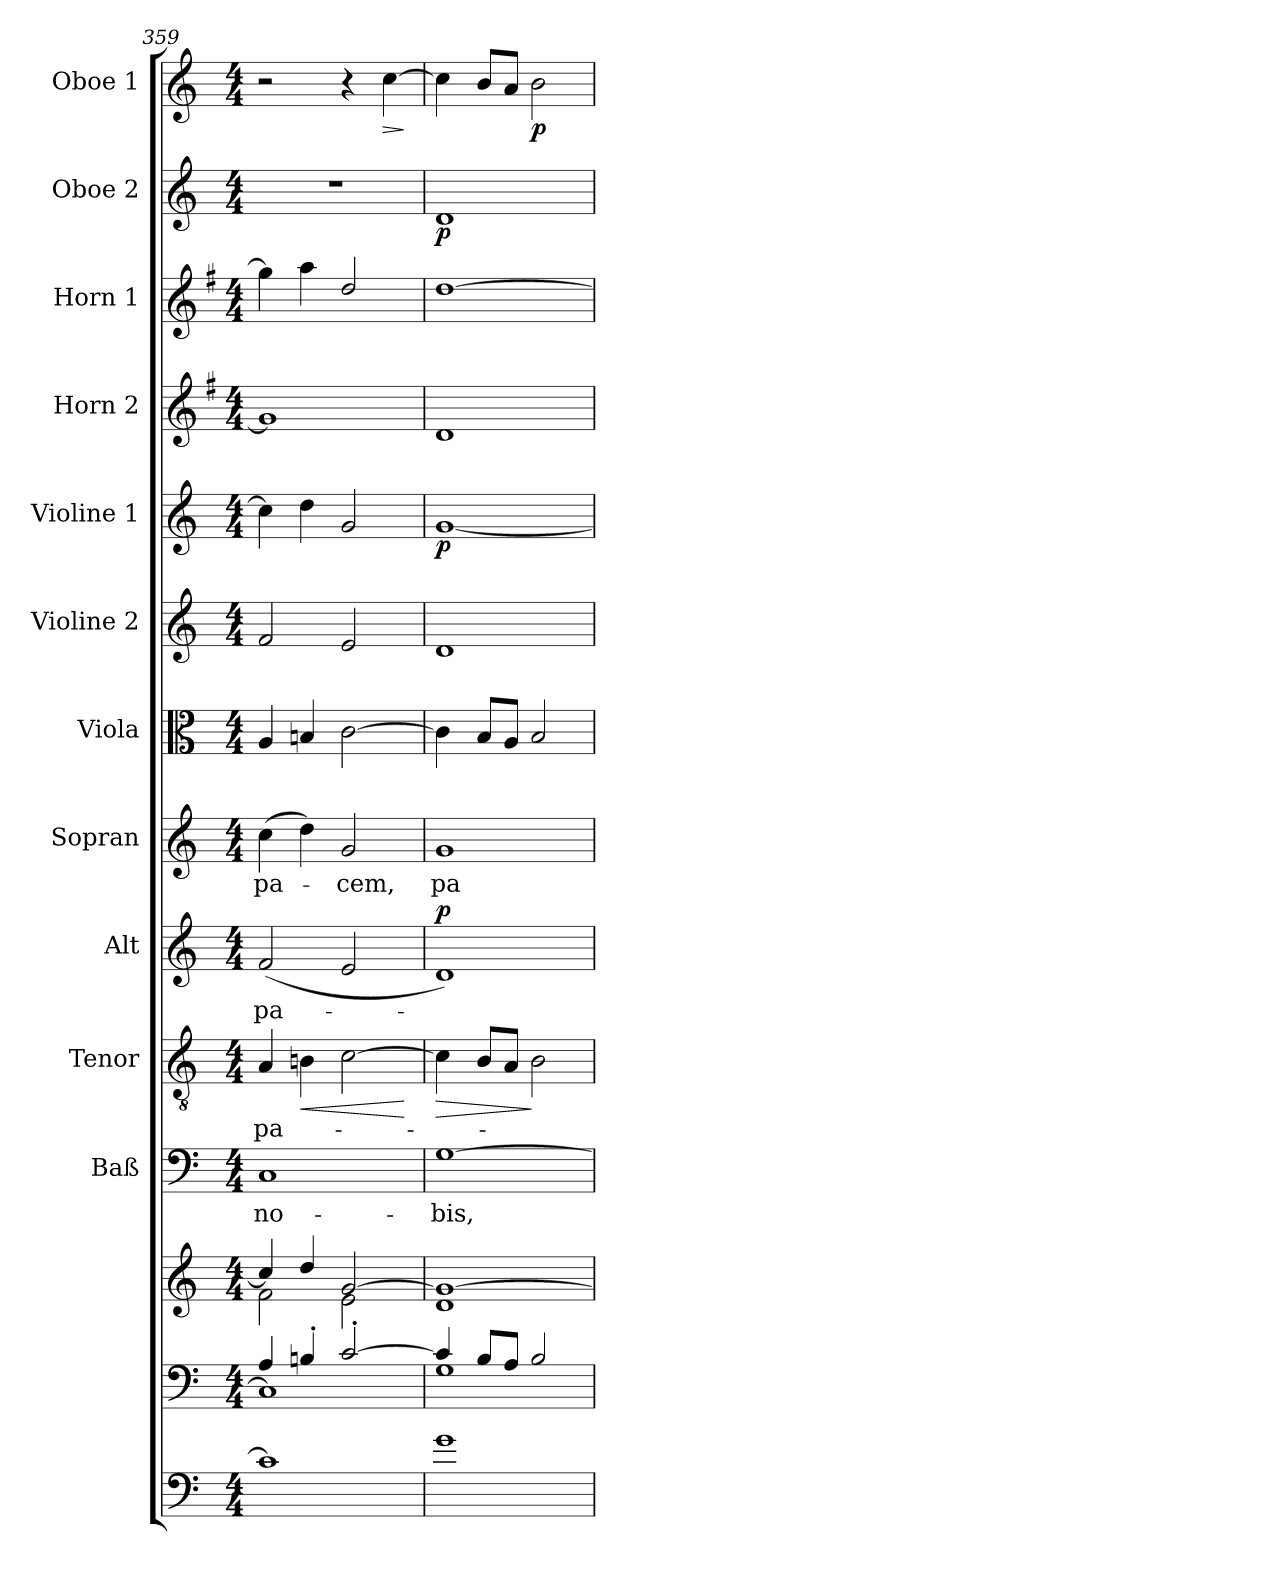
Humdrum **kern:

**kern	**kern	**kern	**kern	**text	**kern	**text	**dynam	**kern	**text	**dynam	**kern	**text	**kern	**kern	**kern	**dynam	**kern	**kern	**kern	**dynam	**kern	**dynam
*part13	*part12	*part12	*part11	*part11	*part10	*part10	*part10	*part9	*part9	*part9	*part8	*part8	*part7	*part6	*part5	*part5	*part4	*part3	*part2	*part2	*part1	*part1
*staff14	*staff13	*staff12	*staff11	*staff11	*staff10	*staff10	*staff10	*staff9	*staff9	*staff9	*staff8	*staff8	*staff7	*staff6	*staff5	*staff5	*staff4	*staff3	*staff2	*staff2	*staff1	*staff1
*	*	*	*I"Baß	*	*I"Tenor	*	*	*I"Alt	*	*	*I"Sopran	*	*I"Viola	*I"Violine 2	*I"Violine 1	*	*I"Horn 2	*I"Horn 1	*I"Oboe 2	*	*I"Oboe 1	*
*	*	*	*I'Baß	*	*I'Ten	*	*	*I'Alt	*	*	*I'Sop	*	*I'Vla.	*I'Vln. 2	*I'Vln. 1	*	*I'Hrn. 2	*I'Hrn. 1	*I'Ob. 2	*	*I'Ob. 1	*
!!LO:PB:g=z
*clefF4	*clefF4	*clefG2	*clefF4	*	*clefGv2	*	*	*clefG2	*	*	*clefG2	*	*clefC3	*clefG2	*clefG2	*	*clefG2	*clefG2	*clefG2	*	*clefG2	*
*ITrd7c12	*	*	*	*	*	*	*	*	*	*	*	*	*	*	*	*	*ITrd4c7	*ITrd4c7	*	*	*	*
*k[]	*k[]	*k[]	*k[]	*	*k[]	*	*	*k[]	*	*	*k[]	*	*k[]	*k[]	*k[]	*	*k[]	*k[]	*k[]	*	*k[]	*
*C:	*C:	*C:	*C:	*	*C:	*	*	*C:	*	*	*C:	*	*C:	*C:	*C:	*	*C:	*C:	*C:	*	*C:	*
*M4/4	*M4/4	*M4/4	*M4/4	*	*M4/4	*	*	*M4/4	*	*	*M4/4	*	*M4/4	*M4/4	*M4/4	*	*M4/4	*M4/4	*M4/4	*	*M4/4	*
=359	=359	=359	=359	=359	=359	=359	=359	=359	=359	=359	=359	=359	=359	=359	=359	=359	=359	=359	=359	=359	=359	=359
*	*^	*^	*	*	*	*	*	*	*	*	*	*	*	*	*	*	*	*	*	*	*	*
!	!	!	!	!	!	!LO:LY:b	!	!LO:LY:b	!	!	!LO:LY:b	!	!	!LO:LY:b	!	!	!	!	!	!	!	!	!	!
1C]	4A/	1C]	4cc/]	2f\	1C	no-	4A/	pa-	.	(<2f/	pa-	.	(>4cc\	pa-	4A/	2f/	4cc\]	.	1c]	4cc\]	1r	.	2r	.
!	!	!	!	!	!	!	!	!	!LO:HP:b	!	!	!	!	!	!	!	!	!	!	!	!	!	!	!
.	4Bn'</	.	4dd/	.	.	.	4Bn\	.	<	.	.	.	4dd\)	.	4Bn/	.	4dd\	.	.	4dd\	.	.	.	.
!	!	!	!	!	!	!	!	!	!	!	!	!	!	!LO:LY:b	!	!	!	!	!	!	!	!	!	!
.	[>2c'</	.	[>2g/	2e\	.	.	[2c\	.	.	2e/	.	.	2g/	-cem,	[2c\	2e/	2g/	.	.	2g/	.	.	4r	.
!	!	!	!	!	!	!	!	!	!	!	!	!	!	!	!	!	!	!	!	!	!	!	!	!LO:HP:b
.	.	.	.	.	.	.	.	.	.	.	.	.	.	.	.	.	.	.	.	.	.	.	[4cc\	>
*	*v	*v	*	*	*	*	*	*	*	*	*	*	*	*	*	*	*	*	*	*	*	*	*	*
*	*	*v	*v	*	*	*	*	*	*	*	*	*	*	*	*	*	*	*	*	*	*	*	*
.	.	.	.	.	.	.	[	.	.	.	.	.	.	.	.	.	.	.	.	.	.	]
=360	=360	=360	=360	=360	=360	=360	=360	=360	=360	=360	=360	=360	=360	=360	=360	=360	=360	=360	=360	=360	=360	=360
*	*^	*^	*	*	*	*	*	*	*	*	*	*	*	*	*	*	*	*	*	*	*	*
!	!	!	!	!	!	!LO:LY:b	!	!	!LO:HP:b	!	!	!LO:DY:a	!	!LO:LY:b	!	!	!	!LO:DY:b	!	!	!	!LO:DY:b	!	!
1G	4c/]	1G	1g_	1d	[1G	-bis,	4c\]	.	>	1d)	.	p	1g	pa-	4c\]	1d	[1g	p	1G	[1g	1d	p	4cc\]	.
.	8B/L	.	.	.	.	.	8B/L	.	.	.	.	.	.	.	8B/L	.	.	.	.	.	.	.	8b/L	.
.	8A/J	.	.	.	.	.	8A/J	.	.	.	.	.	.	.	8A/J	.	.	.	.	.	.	.	8a/J	.
!	!	!	!	!	!	!	!	!	!	!	!	!	!	!	!	!	!	!	!	!	!	!	!	!LO:DY:b
.	2B/	.	.	.	.	.	2B\	.	]	.	.	.	.	.	2B/	.	.	.	.	.	.	.	2b\	p
*	*v	*v	*	*	*	*	*	*	*	*	*	*	*	*	*	*	*	*	*	*	*	*	*	*
*	*	*v	*v	*	*	*	*	*	*	*	*	*	*	*	*	*	*	*	*	*	*	*	*
=	=	=	=	=	=	=	=	=	=	=	=	=	=	=	=	=	=	=	=	=	=	=
*-	*-	*-	*-	*-	*-	*-	*-	*-	*-	*-	*-	*-	*-	*-	*-	*-	*-	*-	*-	*-	*-	*-
